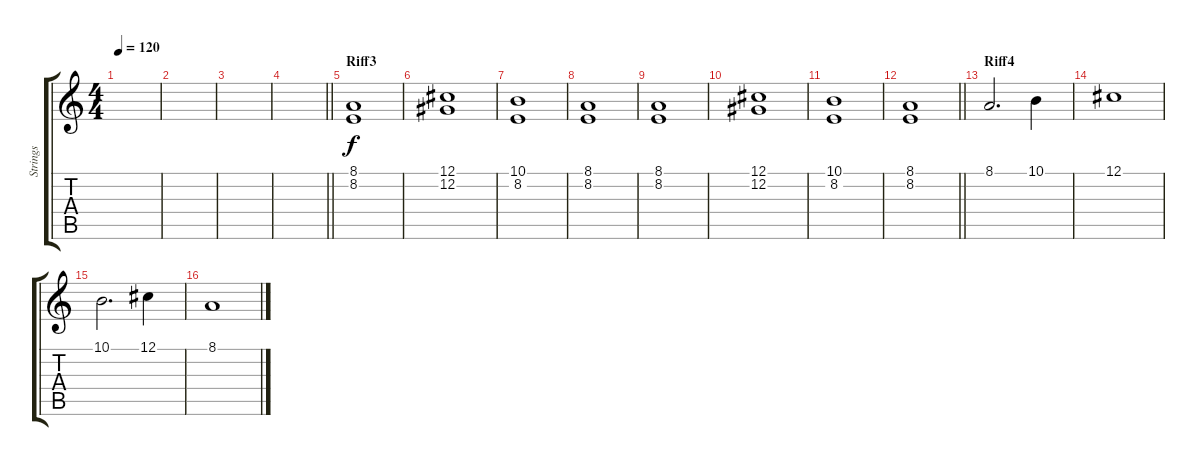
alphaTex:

\track ("Strings" "Strings") {instrument stringensemble1}
\staff {score tabs}
\tuning (Db4 Ab3 E3 B2 Gb2 Db2) {hide}
\ts (4 4)
\tempo 120
\clef g2
\ks c
|
|
|
\barLineRight lightlight
|
\section ("" "Riff3")
(8.1 8.2).1 |
(12.1 12.2).1 |
(10.1 8.2).1 |
(8.1 8.2).1 |
(8.1 8.2).1 |
(12.1 12.2).1 |
(10.1 8.2).1 |
\barLineRight lightlight
(8.1 8.2).1 |
\section ("" "Riff4")
8.1.2{d} 10.1.4 |
12.1.1 |
10.1.2{d} 12.1.4 |
8.1.1
